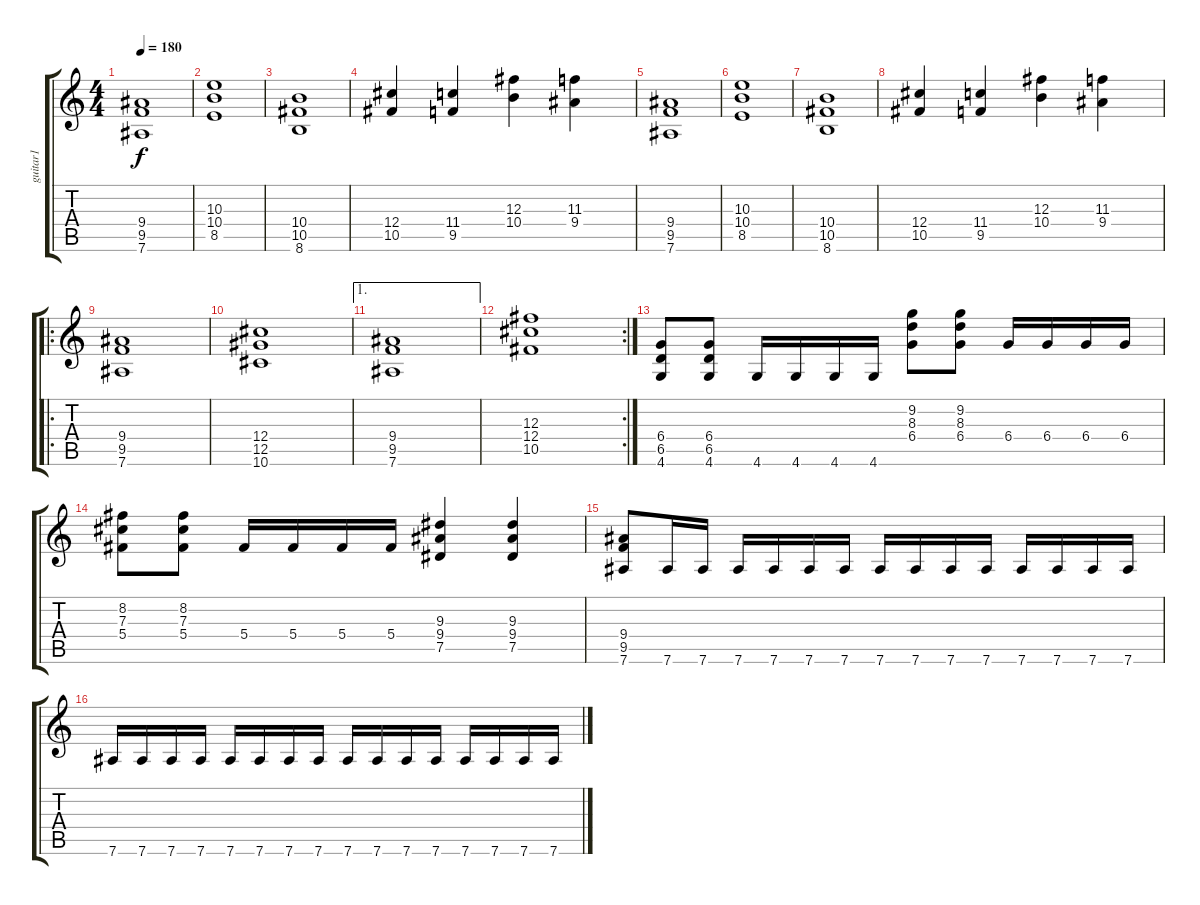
\track ("guitar1" "guitar1") {instrument distortionguitar}
\staff {score tabs}
\tuning (Eb4 Bb3 Gb3 Db3 Ab2 Eb2) {hide}
\ts (4 4)
\tempo 180
\clef g2
\ks c
(9.4 9.5 7.6).1{dy f} |
(10.3 10.4 8.5).1 |
(10.4 10.5 8.6).1 |
(12.4 10.5).4 (11.4 9.5).4 (12.3 10.4).4 (11.3 9.4).4 |
(9.4 9.5 7.6).1 |
(10.3 10.4 8.5).1 |
(10.4 10.5 8.6).1 |
(12.4 10.5).4 (11.4 9.5).4 (12.3 10.4).4 (11.3 9.4).4 |
\ro
(9.4 9.5 7.6).1 |
(12.4 12.5 10.6).1 |
\ae 1
(9.4 9.5 7.6).1 |
\rc 2
(12.3 12.4 10.5).1 |
(6.4 6.5 4.6).8{balance 0} (6.4 6.5 4.6).8 4.6.16 4.6.16 4.6.16 4.6.16 (9.2 8.3 6.4).8 (9.2 8.3 6.4).8 6.4.16 6.4.16 6.4.16 6.4.16 |
(8.2 7.3 5.4).8 (8.2 7.3 5.4).8 5.4.16 5.4.16 5.4.16 5.4.16 (9.3 9.4 7.5).4 (9.3 9.4 7.5).4 |
(9.4 9.5 7.6).8 7.6.16 7.6.16 7.6.16 7.6.16 7.6.16 7.6.16 7.6.16 7.6.16 7.6.16 7.6.16 7.6.16 7.6.16 7.6.16 7.6.16 |
7.6.16 7.6.16 7.6.16 7.6.16 7.6.16 7.6.16 7.6.16 7.6.16 7.6.16 7.6.16 7.6.16 7.6.16 7.6.16 7.6.16 7.6.16 7.6.16
